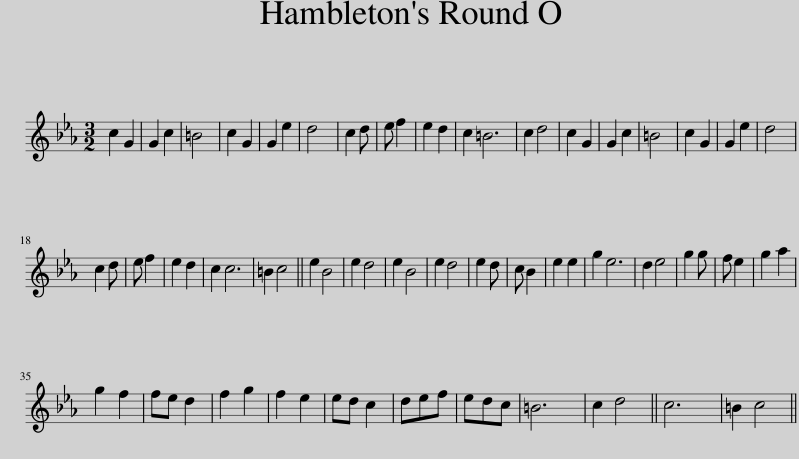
X:1
L:1/8
M:3/2
I:linebreak $
K:Cmin
V:1 treble
V:1
 c2 G2 | G2 c2 | =B4 | c2 G2 | G2 e2 | %5
 d4 | c2 d | e f2 | e2 d2 | c2 =B6 | %10
 c2 d4 | c2 G2 | G2 c2 | =B4 | c2 G2 | %15
 G2 e2 | d4 |$ c2 d | e f2 | e2 d2 | %20
 c2 c6 | =B2 c4 || e2 B4 | e2 d4 | e2 B4 | %25
 e2 d4 | e2 d | c B2 | e2 e2 | g2 e6 | %30
 d2 e4 | g2 g | f e2 | g2 a2 |$ g2 f2 | %35
 fe d2 | f2 g2 | f2 e2 | ed c2 | def | %40
 edc | =B6 | c2 d4 || c6 | =B2 c4 || %45
